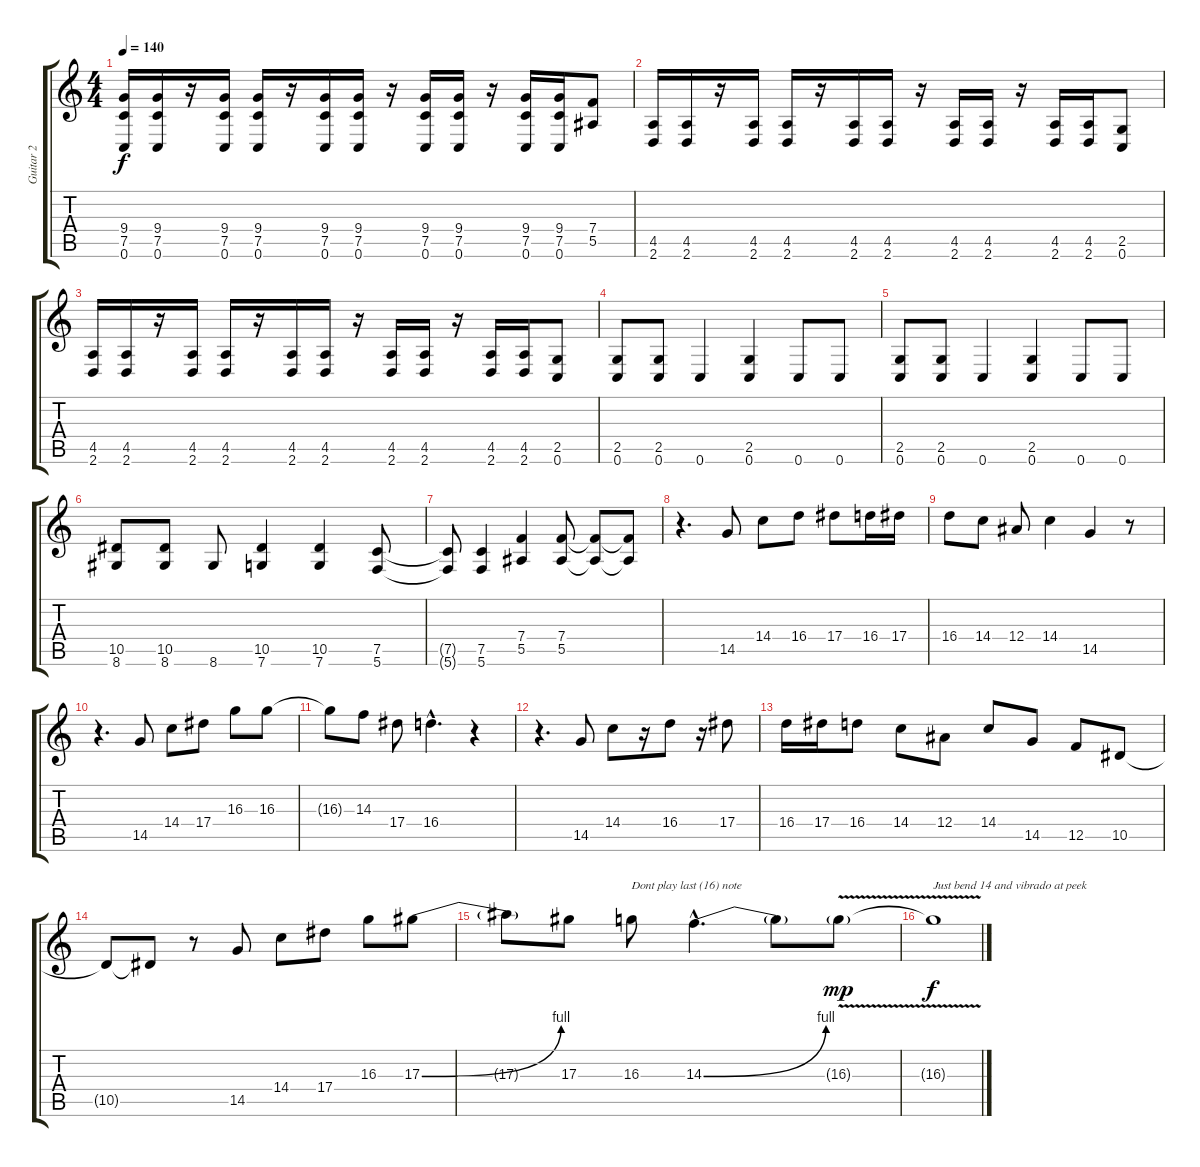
\track ("Guitar 2" "Guitar 2") {instrument acousticguitarsteel}
\staff {score tabs}
\tuning (C4 G3 Eb3 Bb2 F2 C2) {hide}
\ts (4 4)
\tempo 140
\clef g2
\ks c
(9.4 7.5 0.6).16{dy f} (9.4 7.5 0.6).16 r.16 (9.4 7.5 0.6).16 (9.4 7.5 0.6).16 r.16 (9.4 7.5 0.6).16 (9.4 7.5 0.6).16 r.16 (9.4 7.5 0.6).16 (9.4 7.5 0.6).16 r.16 (9.4 7.5 0.6).16 (9.4 7.5 0.6).16 (7.4 5.5).8 |
(4.5 2.6).16 (4.5 2.6).16 r.16 (4.5 2.6).16 (4.5 2.6).16 r.16 (4.5 2.6).16 (4.5 2.6).16 r.16 (4.5 2.6).16 (4.5 2.6).16 r.16 (4.5 2.6).16 (4.5 2.6).16 (2.5 0.6).8 |
(4.5 2.6).16 (4.5 2.6).16 r.16 (4.5 2.6).16 (4.5 2.6).16 r.16 (4.5 2.6).16 (4.5 2.6).16 r.16 (4.5 2.6).16 (4.5 2.6).16 r.16 (4.5 2.6).16 (4.5 2.6).16 (2.5 0.6).8 |
(2.5 0.6).8 (2.5 0.6).8 0.6.4 (2.5 0.6).4 0.6.8 0.6.8 |
(2.5 0.6).8 (2.5 0.6).8 0.6.4 (2.5 0.6).4 0.6.8 0.6.8 |
(10.5 8.6).8{volume 13} (10.5 8.6).8 8.6.8 (10.5 7.6).4 (10.5 7.6).4 (7.5 5.6).8 |
(7.5{t} 5.6{t}).8 (7.5 5.6).4 (7.4 5.5).4 (7.4 5.5).8 (7.4{t} 5.5{t}).8 (7.4{t} 5.5{t}).8 |
r.4{d volume 8 balance 16 instrument acousticguitarsteel} 14.5.8 14.4.8 16.4.8 17.4.8 16.4.16 17.4.16 |
16.4.8 14.4.8 12.4.8 14.4.4 14.5.4 r.8 |
r.4{d} 14.5.8 14.4.8 17.4.8 16.3.8 16.3.8 |
16.3{t}.8 14.3.8 17.4.8 16.4{hac}.4{d} r.4 |
r.4{d} 14.5.8 14.4.8 r.16 16.4.8 r.16 17.4.8 |
16.4.16 17.4.16 16.4.8 14.4.8 12.4.8 14.4.8 14.5.8 12.5.8 10.5.8 |
10.5{t}.8 10.5{t}.8 r.8 14.5.8 14.4.8 17.4.8 16.3.8 17.3{be (bend 0 0 60 4)}.8 |
17.3{t}.8 17.3.8 16.3.8{txt "Dont play last (16) note"} 14.3{be (bend 0 0 60 4) hac}.4{d} 14.3{t}.8 16.3{v g}.8{dy mp} |
16.3{t}.1{txt "Just bend 14 and vibrado at peek" dy f}
